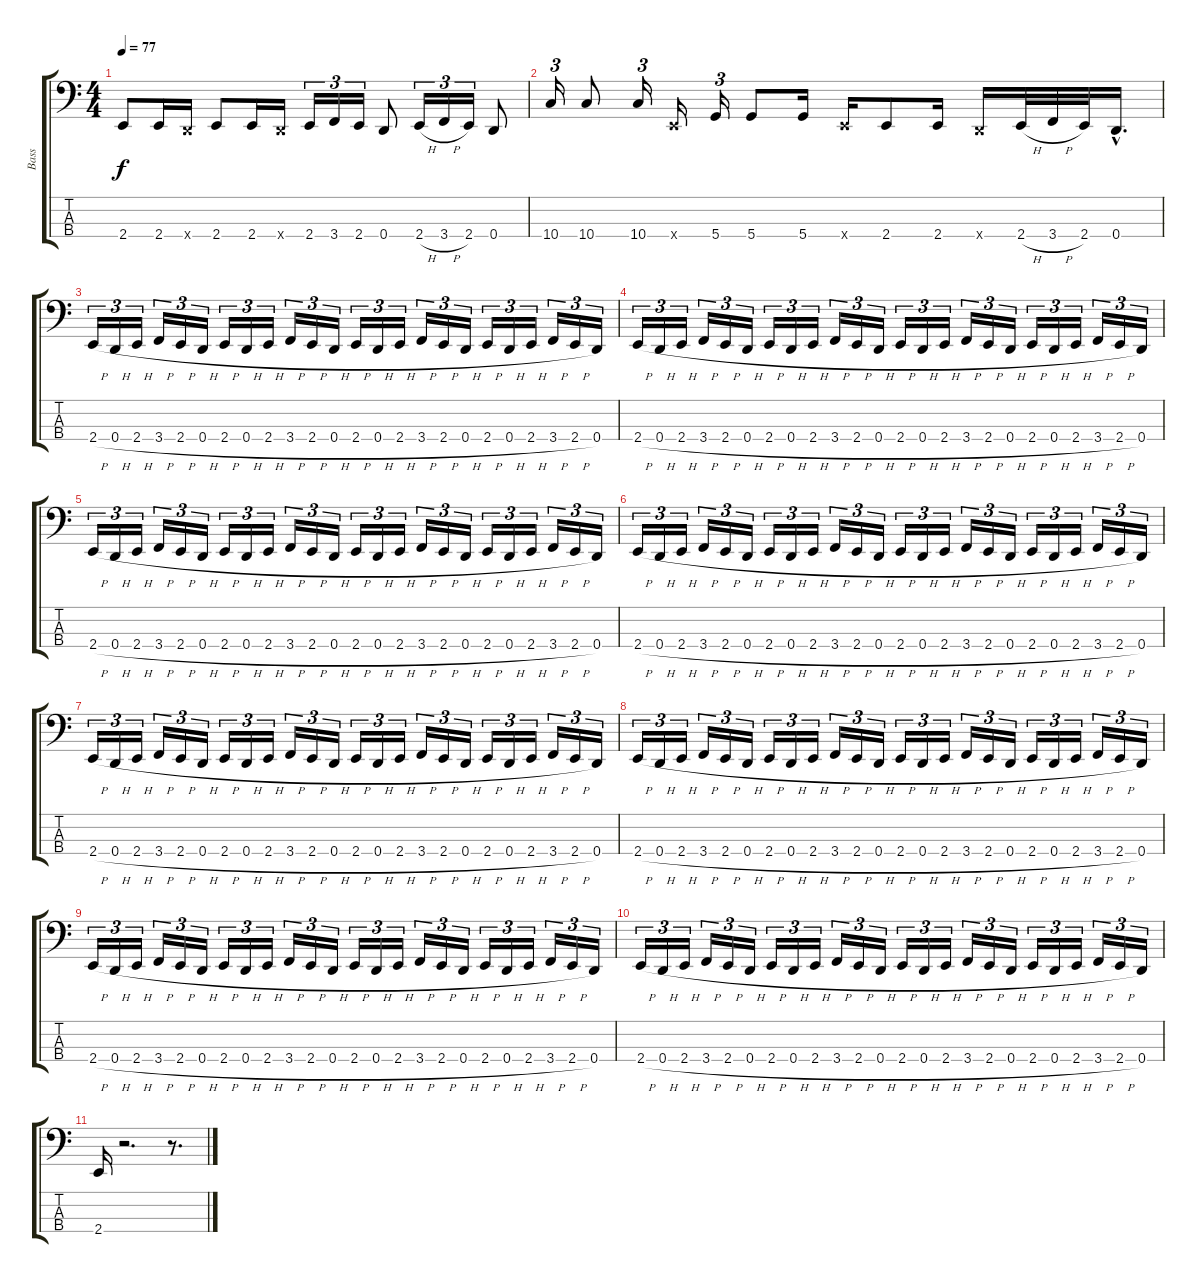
\track ("Bass" "Bass") {instrument slapbass2}
\staff {score tabs}
\tuning (G2 D2 A1 D1) {hide}
\ts (4 4)
\tempo 77
\clef f4
\ks c
2.4.8{dy f} 2.4.16 0.4{x}.16 2.4.8 2.4.16 0.4{x}.16 2.4.16{tu (3 2)} 3.4.16{tu (3 2)} 2.4.16{tu (3 2)} 0.4.8 2.4{h}.16{tu (3 2)} 3.4{h}.16{tu (3 2)} 2.4.16{tu (3 2)} 0.4.8 |
10.4.16{tu (3 2)} 10.4.8 10.4.16{tu (3 2)} 2.4{x}.16 5.4.16{tu (3 2)} 5.4.8 5.4.16 2.4{x}.16 2.4.8 2.4.16 0.4{x}.16 2.4{h}.32 3.4{h}.32 2.4.32 0.4{hac}.16{d} |
2.4{h}.16{tu (3 2)} 0.4{h}.16{tu (3 2)} 2.4{h}.16{tu (3 2)} 3.4{h}.16{tu (3 2)} 2.4{h}.16{tu (3 2)} 0.4{h}.16{tu (3 2)} 2.4{h}.16{tu (3 2)} 0.4{h}.16{tu (3 2)} 2.4{h}.16{tu (3 2)} 3.4{h}.16{tu (3 2)} 2.4{h}.16{tu (3 2)} 0.4{h}.16{tu (3 2)} 2.4{h}.16{tu (3 2)} 0.4{h}.16{tu (3 2)} 2.4{h}.16{tu (3 2)} 3.4{h}.16{tu (3 2)} 2.4{h}.16{tu (3 2)} 0.4{h}.16{tu (3 2)} 2.4{h}.16{tu (3 2)} 0.4{h}.16{tu (3 2)} 2.4{h}.16{tu (3 2)} 3.4{h}.16{tu (3 2)} 2.4{h}.16{tu (3 2)} 0.4.16{tu (3 2)} |
2.4{h}.16{tu (3 2)} 0.4{h}.16{tu (3 2)} 2.4{h}.16{tu (3 2)} 3.4{h}.16{tu (3 2)} 2.4{h}.16{tu (3 2)} 0.4{h}.16{tu (3 2)} 2.4{h}.16{tu (3 2)} 0.4{h}.16{tu (3 2)} 2.4{h}.16{tu (3 2)} 3.4{h}.16{tu (3 2)} 2.4{h}.16{tu (3 2)} 0.4{h}.16{tu (3 2)} 2.4{h}.16{tu (3 2)} 0.4{h}.16{tu (3 2)} 2.4{h}.16{tu (3 2)} 3.4{h}.16{tu (3 2)} 2.4{h}.16{tu (3 2)} 0.4{h}.16{tu (3 2)} 2.4{h}.16{tu (3 2)} 0.4{h}.16{tu (3 2)} 2.4{h}.16{tu (3 2)} 3.4{h}.16{tu (3 2)} 2.4{h}.16{tu (3 2)} 0.4.16{tu (3 2)} |
2.4{h}.16{tu (3 2)} 0.4{h}.16{tu (3 2)} 2.4{h}.16{tu (3 2)} 3.4{h}.16{tu (3 2)} 2.4{h}.16{tu (3 2)} 0.4{h}.16{tu (3 2)} 2.4{h}.16{tu (3 2)} 0.4{h}.16{tu (3 2)} 2.4{h}.16{tu (3 2)} 3.4{h}.16{tu (3 2)} 2.4{h}.16{tu (3 2)} 0.4{h}.16{tu (3 2)} 2.4{h}.16{tu (3 2)} 0.4{h}.16{tu (3 2)} 2.4{h}.16{tu (3 2)} 3.4{h}.16{tu (3 2)} 2.4{h}.16{tu (3 2)} 0.4{h}.16{tu (3 2)} 2.4{h}.16{tu (3 2)} 0.4{h}.16{tu (3 2)} 2.4{h}.16{tu (3 2)} 3.4{h}.16{tu (3 2)} 2.4{h}.16{tu (3 2)} 0.4.16{tu (3 2)} |
2.4{h}.16{tu (3 2)} 0.4{h}.16{tu (3 2)} 2.4{h}.16{tu (3 2)} 3.4{h}.16{tu (3 2)} 2.4{h}.16{tu (3 2)} 0.4{h}.16{tu (3 2)} 2.4{h}.16{tu (3 2)} 0.4{h}.16{tu (3 2)} 2.4{h}.16{tu (3 2)} 3.4{h}.16{tu (3 2)} 2.4{h}.16{tu (3 2)} 0.4{h}.16{tu (3 2)} 2.4{h}.16{tu (3 2)} 0.4{h}.16{tu (3 2)} 2.4{h}.16{tu (3 2)} 3.4{h}.16{tu (3 2)} 2.4{h}.16{tu (3 2)} 0.4{h}.16{tu (3 2)} 2.4{h}.16{tu (3 2)} 0.4{h}.16{tu (3 2)} 2.4{h}.16{tu (3 2)} 3.4{h}.16{tu (3 2)} 2.4{h}.16{tu (3 2)} 0.4.16{tu (3 2)} |
2.4{h}.16{tu (3 2)} 0.4{h}.16{tu (3 2)} 2.4{h}.16{tu (3 2)} 3.4{h}.16{tu (3 2)} 2.4{h}.16{tu (3 2)} 0.4{h}.16{tu (3 2)} 2.4{h}.16{tu (3 2)} 0.4{h}.16{tu (3 2)} 2.4{h}.16{tu (3 2)} 3.4{h}.16{tu (3 2)} 2.4{h}.16{tu (3 2)} 0.4{h}.16{tu (3 2)} 2.4{h}.16{tu (3 2)} 0.4{h}.16{tu (3 2)} 2.4{h}.16{tu (3 2)} 3.4{h}.16{tu (3 2)} 2.4{h}.16{tu (3 2)} 0.4{h}.16{tu (3 2)} 2.4{h}.16{tu (3 2)} 0.4{h}.16{tu (3 2)} 2.4{h}.16{tu (3 2)} 3.4{h}.16{tu (3 2)} 2.4{h}.16{tu (3 2)} 0.4.16{tu (3 2)} |
2.4{h}.16{tu (3 2)} 0.4{h}.16{tu (3 2)} 2.4{h}.16{tu (3 2)} 3.4{h}.16{tu (3 2)} 2.4{h}.16{tu (3 2)} 0.4{h}.16{tu (3 2)} 2.4{h}.16{tu (3 2)} 0.4{h}.16{tu (3 2)} 2.4{h}.16{tu (3 2)} 3.4{h}.16{tu (3 2)} 2.4{h}.16{tu (3 2)} 0.4{h}.16{tu (3 2)} 2.4{h}.16{tu (3 2)} 0.4{h}.16{tu (3 2)} 2.4{h}.16{tu (3 2)} 3.4{h}.16{tu (3 2)} 2.4{h}.16{tu (3 2)} 0.4{h}.16{tu (3 2)} 2.4{h}.16{tu (3 2)} 0.4{h}.16{tu (3 2)} 2.4{h}.16{tu (3 2)} 3.4{h}.16{tu (3 2)} 2.4{h}.16{tu (3 2)} 0.4.16{tu (3 2)} |
2.4{h}.16{tu (3 2)} 0.4{h}.16{tu (3 2)} 2.4{h}.16{tu (3 2)} 3.4{h}.16{tu (3 2)} 2.4{h}.16{tu (3 2)} 0.4{h}.16{tu (3 2)} 2.4{h}.16{tu (3 2)} 0.4{h}.16{tu (3 2)} 2.4{h}.16{tu (3 2)} 3.4{h}.16{tu (3 2)} 2.4{h}.16{tu (3 2)} 0.4{h}.16{tu (3 2)} 2.4{h}.16{tu (3 2)} 0.4{h}.16{tu (3 2)} 2.4{h}.16{tu (3 2)} 3.4{h}.16{tu (3 2)} 2.4{h}.16{tu (3 2)} 0.4{h}.16{tu (3 2)} 2.4{h}.16{tu (3 2)} 0.4{h}.16{tu (3 2)} 2.4{h}.16{tu (3 2)} 3.4{h}.16{tu (3 2)} 2.4{h}.16{tu (3 2)} 0.4.16{tu (3 2)} |
2.4{h}.16{tu (3 2)} 0.4{h}.16{tu (3 2)} 2.4{h}.16{tu (3 2)} 3.4{h}.16{tu (3 2)} 2.4{h}.16{tu (3 2)} 0.4{h}.16{tu (3 2)} 2.4{h}.16{tu (3 2)} 0.4{h}.16{tu (3 2)} 2.4{h}.16{tu (3 2)} 3.4{h}.16{tu (3 2)} 2.4{h}.16{tu (3 2)} 0.4{h}.16{tu (3 2)} 2.4{h}.16{tu (3 2)} 0.4{h}.16{tu (3 2)} 2.4{h}.16{tu (3 2)} 3.4{h}.16{tu (3 2)} 2.4{h}.16{tu (3 2)} 0.4{h}.16{tu (3 2)} 2.4{h}.16{tu (3 2)} 0.4{h}.16{tu (3 2)} 2.4{h}.16{tu (3 2)} 3.4{h}.16{tu (3 2)} 2.4{h}.16{tu (3 2)} 0.4.16{tu (3 2)} |
2.4.16 r.2{d} r.8{d}
